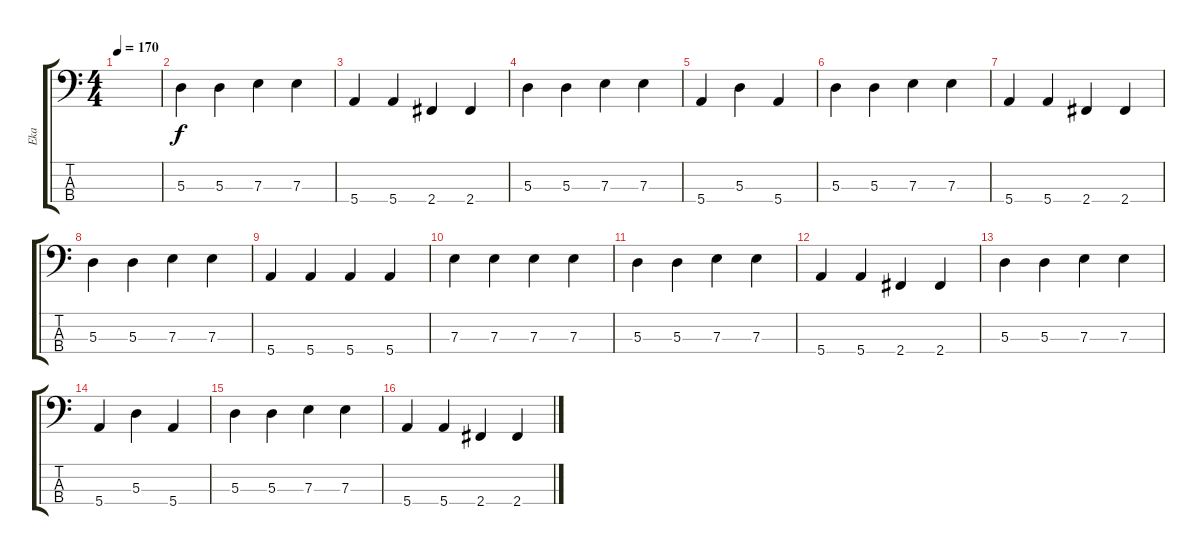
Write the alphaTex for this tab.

\track ("Eka" "Eka") {instrument electricbasspick}
\staff {score tabs}
\tuning (G2 D2 A1 E1) {hide}
\ts (4 4)
\tempo 170
\clef f4
\ks c
|
5.3.4 5.3.4 7.3.4 7.3.4 |
5.4.4 5.4.4 2.4.4 2.4.4 |
5.3.4 5.3.4 7.3.4 7.3.4 |
5.4.4 5.3.4 5.4.4 |
5.3.4 5.3.4 7.3.4 7.3.4 |
5.4.4 5.4.4 2.4.4 2.4.4 |
5.3.4 5.3.4 7.3.4 7.3.4 |
5.4.4 5.4.4 5.4.4 5.4.4 |
7.3.4 7.3.4 7.3.4 7.3.4 |
5.3.4 5.3.4 7.3.4 7.3.4 |
5.4.4 5.4.4 2.4.4 2.4.4 |
5.3.4 5.3.4 7.3.4 7.3.4 |
5.4.4 5.3.4 5.4.4 |
5.3.4 5.3.4 7.3.4 7.3.4 |
5.4.4 5.4.4 2.4.4 2.4.4
